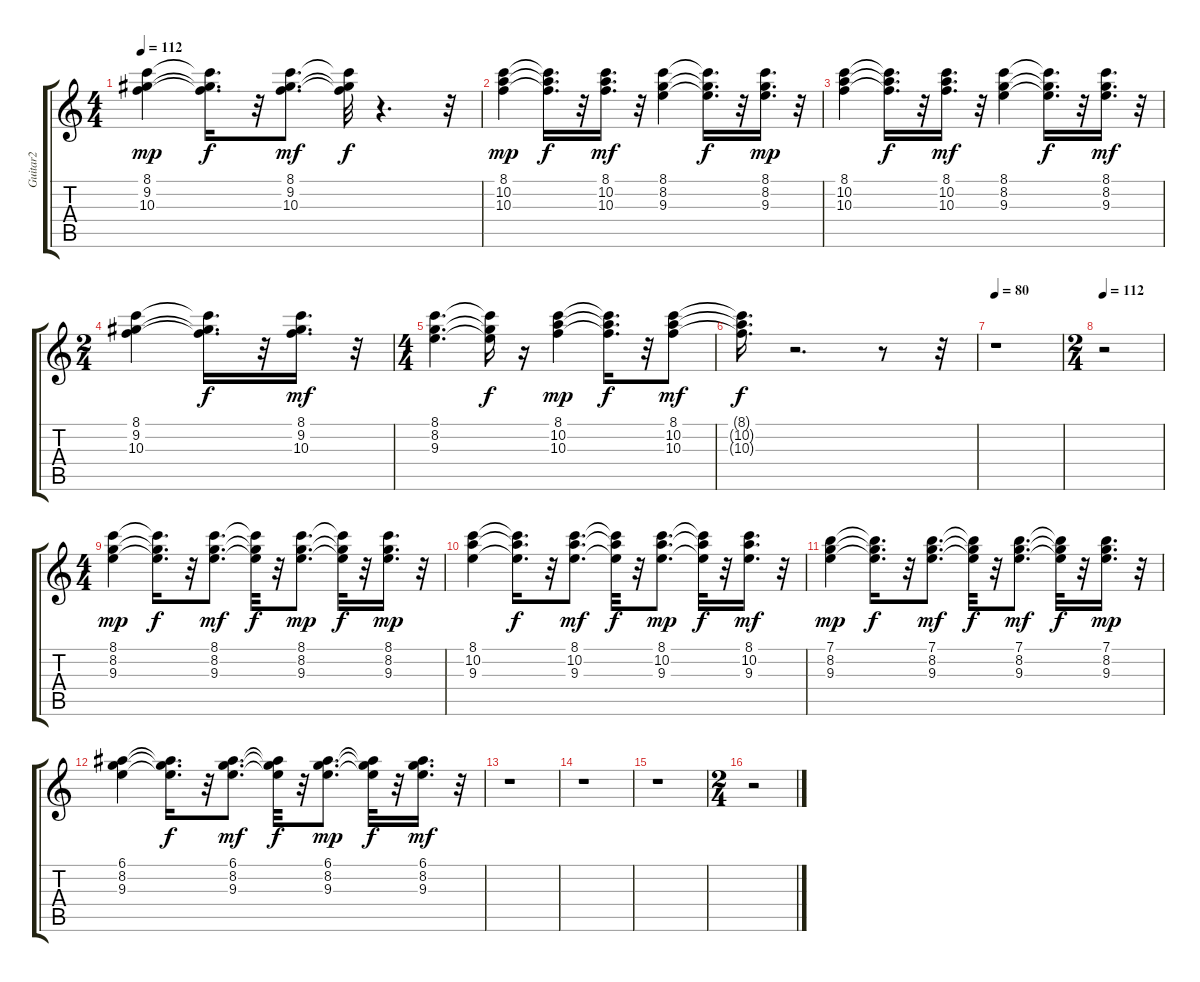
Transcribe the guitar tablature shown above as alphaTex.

\track ("Guitar2" "Guitar2") {instrument acousticguitarsteel}
\staff {score tabs}
\tuning (E4 B3 G3 D3 A2 E2) {hide}
\ts (4 4)
\tempo 112
\clef g2
\ks c
(8.1 9.2 10.3).4{dy mp} (8.1{t} 9.2{t} 10.3{t}).16{d dy f} r.32 (8.1 9.2 10.3).8{d dy mf} (8.1{t} 9.2{t} 10.3{t}).32{dy f} r.4{d} r.32 |
(8.1 10.2 10.3).4{dy mp} (8.1{t} 10.2{t} 10.3{t}).16{d dy f} r.32 (8.1 10.2 10.3).16{d dy mf} r.32 (8.1 8.2 9.3).4 (8.1{t} 8.2{t} 9.3{t}).16{d dy f} r.32 (8.1 8.2 9.3).16{d dy mp} r.32 |
(8.1 10.2 10.3).4 (8.1{t} 10.2{t} 10.3{t}).16{d dy f} r.32 (8.1 10.2 10.3).16{d dy mf} r.32 (8.1 8.2 9.3).4 (8.1{t} 8.2{t} 9.3{t}).16{d dy f} r.32 (8.1 8.2 9.3).16{d dy mf} r.32 |
\ts (2 4)
(8.1 9.2 10.3).4 (8.1{t} 9.2{t} 10.3{t}).16{d dy f} r.32 (8.1 9.2 10.3).16{d dy mf} r.32 |
\ts (4 4)
(8.1 8.2 9.3).4{d} (8.1{t} 8.2{t} 9.3{t}).16{dy f} r.16 (8.1 10.2 10.3).4{dy mp} (8.1{t} 10.2{t} 10.3{t}).16{d dy f} r.32 (8.1 10.2 10.3).8{dy mf} |
(8.1{t} 10.2{t} 10.3{t}).16{d dy f} r.2{d} r.8 r.32 |
\tempo 80
r.1 |
\ts (2 4)
\tempo 112
r.2 |
\ts (4 4)
(8.1 8.2 9.3).4{dy mp} (8.1{t} 8.2{t} 9.3{t}).16{d dy f} r.32 (8.1 8.2 9.3).8{d dy mf} (8.1{t} 8.2{t} 9.3{t}).32{dy f} r.32 (8.1 8.2 9.3).8{d dy mp} (8.1{t} 8.2{t} 9.3{t}).32{dy f} r.32 (8.1 8.2 9.3).16{d dy mp} r.32 |
(8.1 10.2 9.3).4 (8.1{t} 10.2{t} 9.3{t}).16{d dy f} r.32 (8.1 10.2 9.3).8{d dy mf} (8.1{t} 10.2{t} 9.3{t}).32{dy f} r.32 (8.1 10.2 9.3).8{d dy mp} (8.1{t} 10.2{t} 9.3{t}).32{dy f} r.32 (8.1 10.2 9.3).16{d dy mf} r.32 |
(7.1 8.2 9.3).4{dy mp} (7.1{t} 8.2{t} 9.3{t}).16{d dy f} r.32 (7.1 8.2 9.3).8{d dy mf} (7.1{t} 8.2{t} 9.3{t}).32{dy f} r.32 (7.1 8.2 9.3).8{d dy mf} (7.1{t} 8.2{t} 9.3{t}).32{dy f} r.32 (7.1 8.2 9.3).16{d dy mp} r.32 |
(6.1 8.2 9.3).4 (6.1{t} 8.2{t} 9.3{t}).16{d dy f} r.32 (6.1 8.2 9.3).8{d dy mf} (6.1{t} 8.2{t} 9.3{t}).32{dy f} r.32 (6.1 8.2 9.3).8{d dy mp} (6.1{t} 8.2{t} 9.3{t}).32{dy f} r.32 (6.1 8.2 9.3).16{d dy mf} r.32 |
r.1 |
r.1 |
r.1 |
\ts (2 4)
r.2
